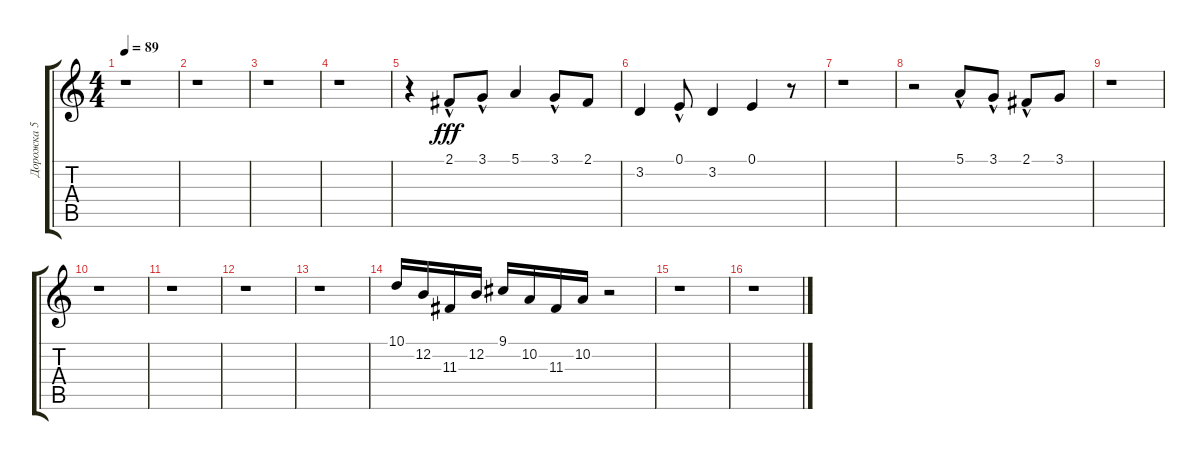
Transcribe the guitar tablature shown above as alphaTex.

\track ("Дорожка 5" "Дорожка 5") {instrument tremolostrings}
\staff {score tabs}
\tuning (E4 B3 G3 D3 A2 E2) {hide}
\ts (4 4)
\tempo 89
\clef g2
\ks c
r.1{dy fff} |
r.1 |
r.1 |
r.1 |
r.4 2.1{hac}.8 3.1{hac}.8 5.1.4 3.1{hac}.8 2.1.8 |
3.2.4 0.1{hac}.8 3.2.4 0.1.4 r.8 |
r.1 |
r.2 5.1{hac}.8 3.1{hac}.8 2.1{hac}.8 3.1.8 |
r.1 |
r.1 |
r.1 |
r.1 |
r.1 |
10.1.16 12.2.16 11.3.16 12.2.16 9.1.16 10.2.16 11.3.16 10.2.16 r.2 |
r.1 |
r.1
